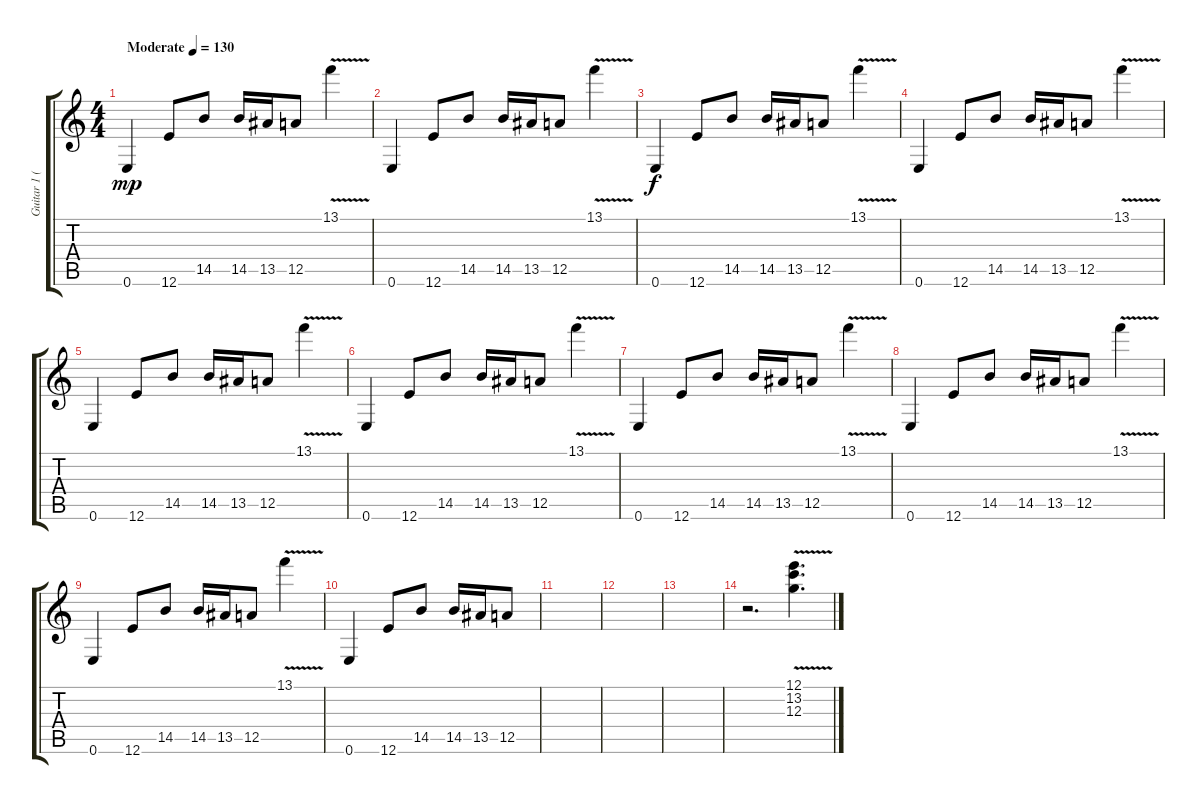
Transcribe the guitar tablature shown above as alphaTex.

\track ("Guitar 1 (Standard)" "Guitar 1 (") {instrument distortionguitar}
\staff {score tabs}
\tuning (E4 B3 G3 D3 A2 E2) {hide}
\ts (4 4)
\tempo (130 "Moderate")
\clef g2
\ks c
0.6.4{dy mp instrument distortionguitar} 12.6.8 14.5.8 14.5.16 13.5.16 12.5.8 13.1{v}.4 |
0.6.4 12.6.8 14.5.8 14.5.16 13.5.16 12.5.8 13.1{v}.4 |
0.6.4{dy f} 12.6.8 14.5.8 14.5.16 13.5.16 12.5.8 13.1{v}.4 |
0.6.4 12.6.8 14.5.8 14.5.16 13.5.16 12.5.8 13.1{v}.4 |
0.6.4 12.6.8 14.5.8 14.5.16 13.5.16 12.5.8 13.1{v}.4 |
0.6.4 12.6.8 14.5.8 14.5.16 13.5.16 12.5.8 13.1{v}.4 |
0.6.4 12.6.8 14.5.8 14.5.16 13.5.16 12.5.8 13.1{v}.4 |
0.6.4 12.6.8 14.5.8 14.5.16 13.5.16 12.5.8 13.1{v}.4 |
0.6.4 12.6.8 14.5.8 14.5.16 13.5.16 12.5.8 13.1{v}.4 |
0.6.4 12.6.8 14.5.8 14.5.16 13.5.16 12.5.8 |
|
|
|
r.2{d} (12.1{v} 13.2 12.3).4{d}
